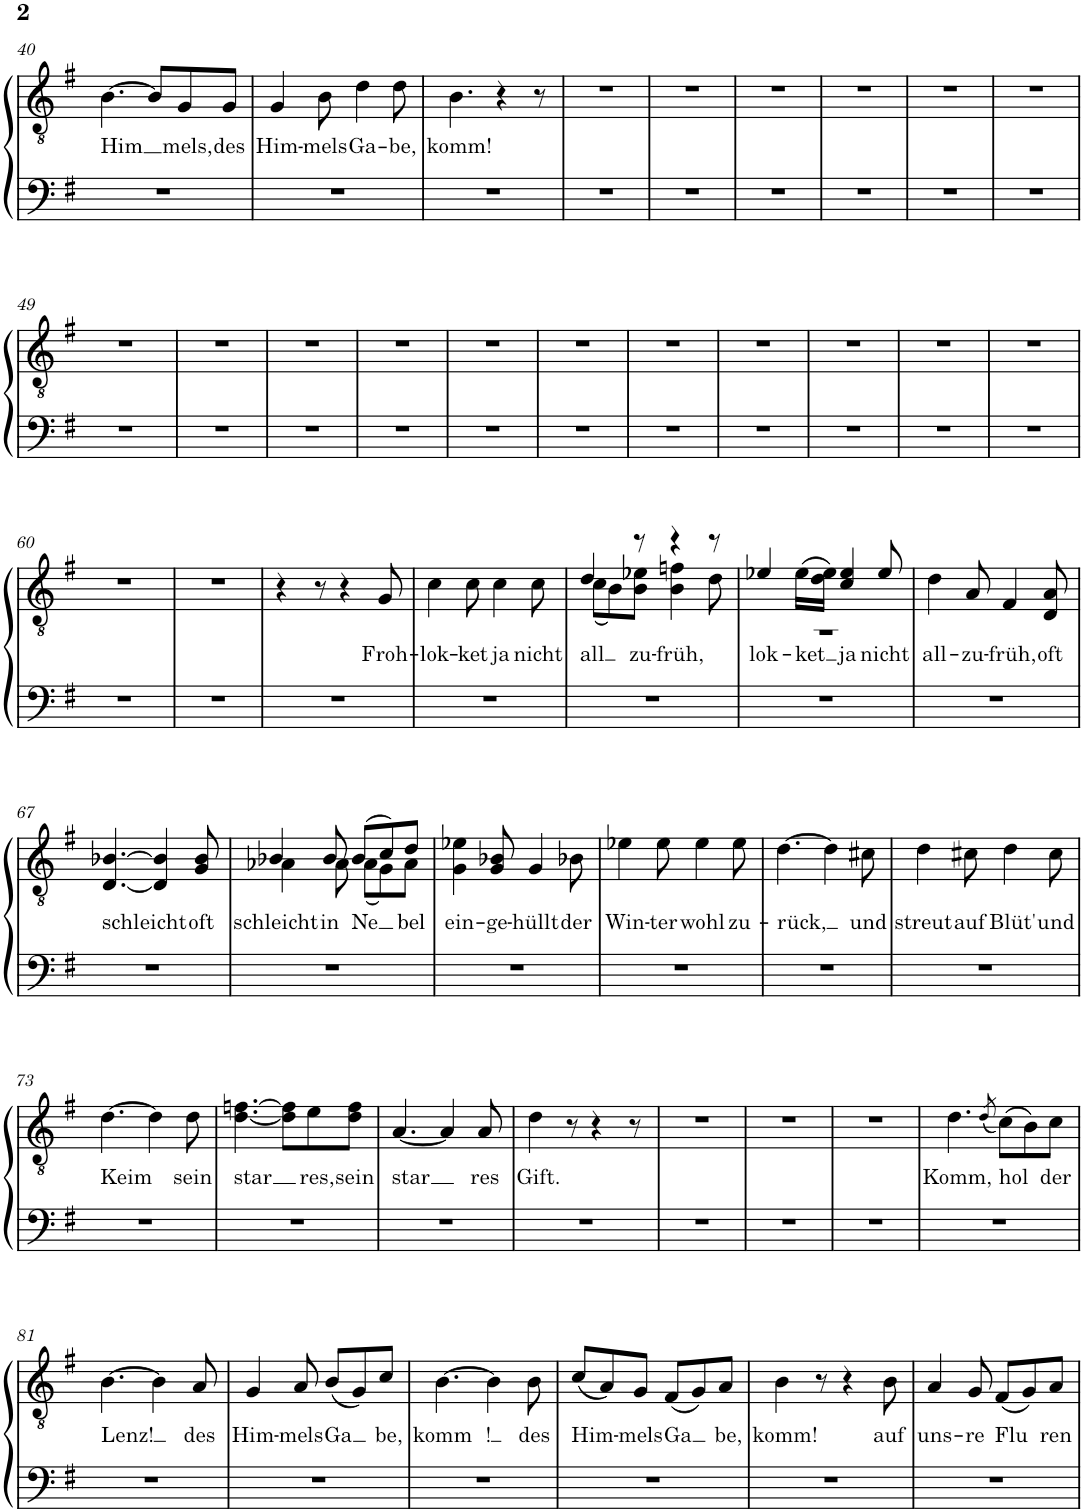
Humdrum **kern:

**kern	**kern	**text
*part1	*part1	*part1
*staff2	*staff1	*staff1
*I"Piano	*	*
*I'Pno.	*	*
!!LO:PB:g=z
*clefF4	*clefGv2	*
*k[f#]	*k[f#]	*
*M6/8	*M6/8	*
=40	=40	=40
!	!	!LO:LY:b
2.r	[4.B\	Him
.	8B/L]	.
!	!	!LO:LY:b
.	8G/	mels,
!	!	!LO:LY:b
.	8G/J	des
=41	=41	=41
!	!	!LO:LY:b
2.r	4G/	Him-
!	!	!LO:LY:b
.	8B\	-mels
!	!	!LO:LY:b
.	4d\	Ga-
!	!	!LO:LY:b
.	8d\	-be,
=42	=42	=42
!	!	!LO:LY:b
2.r	4.B\	komm!
.	4r	.
.	8r	.
=43	=43	=43
2.r	2.r	.
=44	=44	=44
2.r	2.r	.
=45	=45	=45
2.r	2.r	.
=46	=46	=46
2.r	2.r	.
=47	=47	=47
2.r	2.r	.
=48	=48	=48
2.r	2.r	.
!!LO:LB:g=z
=49	=49	=49
2.r	2.r	.
=50	=50	=50
2.r	2.r	.
=51	=51	=51
2.r	2.r	.
=52	=52	=52
2.r	2.r	.
=53	=53	=53
2.r	2.r	.
=54	=54	=54
2.r	2.r	.
=55	=55	=55
2.r	2.r	.
=56	=56	=56
2.r	2.r	.
=57	=57	=57
2.r	2.r	.
=58	=58	=58
2.r	2.r	.
=59	=59	=59
2.r	2.r	.
!!LO:LB:g=z
=60	=60	=60
2.r	2.r	.
=61	=61	=61
2.r	2.r	.
=62	=62	=62
2.r	4r	.
.	8r	.
.	4r	.
!	!	!LO:LY:b
.	8G/	Froh-
=63	=63	=63
!	!	!LO:LY:b
2.r	4c\	-lok-
!	!	!LO:LY:b
.	8c\	-ket
!	!	!LO:LY:b
.	4c\	ja
!	!	!LO:LY:b
.	8c\	nicht
=64	=64	=64
!	!	!LO:LY:b
*	*^	*
2.r	4d/	(8c\L	all
.	.	8B\)	.
!	!	!	!LO:LY:b
.	8r	8B\ 8e-X\J	zu-
!	!	!	!LO:LY:b
.	4r	4B\ 4fn\	-früh,
.	8r	8d\	.
=65	=65	=65	=65
!	!	!	!LO:LY:b
2.r	4e-X/	2.r	lok-
!	!	!	!LO:LY:b
.	(16e-\LL	.	-ket
.	16d\ 16e-\JJ)	.	.
!	!	!	!LO:LY:b
.	4c/ 4e-/	.	ja
!	!	!	!LO:LY:b
.	8e-/	.	nicht
*	*v	*v	*
=66	=66	=66
!	!	!LO:LY:b
2.r	4d\	all-
!	!	!LO:LY:b
.	8A/	-zu-
!	!	!LO:LY:b
.	4F#/	-früh,
!	!	!LO:LY:b
.	8D/ 8A/	oft
!!LO:LB:g=z
=67	=67	=67
!	!	!LO:LY:b
2.r	[4.D/ [4.B-X/	schleicht
.	4D/] 4B-/]	.
!	!	!LO:LY:b
.	8G/ 8B-/	oft
=68	=68	=68
!	!	!LO:LY:b
*	*^	*
2.r	4B-X/	4A-X\	schleicht
!	!	!	!LO:LY:b
.	8B-/	8A-\	in
!	!	!	!LO:LY:b
.	(8B-/L	(8A-\L	Ne
.	8c/)	8G\)	.
!	!	!	!LO:LY:b
.	8d/J	8A-\J	bel
=69	=69	=69	=69
!	!	!	!LO:LY:b
*	*v	*v	*
2.r	4G\ 4e-X\	ein-
!	!	!LO:LY:b
.	8G/ 8B-X/	-ge-
!	!	!LO:LY:b
.	4G/	-hüllt
!	!	!LO:LY:b
.	8B-X\	der
=70	=70	=70
!	!	!LO:LY:b
2.r	4e-X\	Win-
!	!	!LO:LY:b
.	8e-\	-ter
!	!	!LO:LY:b
.	4e-\	wohl
!	!	!LO:LY:b
.	8e-\	zu-
=71	=71	=71
!	!	!LO:LY:b
2.r	[4.d\	-rück,
.	4d\]	.
!	!	!LO:LY:b
.	8c#X\	und
=72	=72	=72
!	!	!LO:LY:b
2.r	4d\	streut
!	!	!LO:LY:b
.	8c#X\	auf
!	!	!LO:LY:b
.	4d\	Blüt'
!	!	!LO:LY:b
.	8c#\	und
!!LO:LB:g=z
=73	=73	=73
!	!	!LO:LY:b
2.r	[4.d\	Keim
.	4d\]	.
!	!	!LO:LY:b
.	8d\	sein
=74	=74	=74
!	!	!LO:LY:b
2.r	[4.d\ [4.fn\	star
.	8d\] 8f\]L	.
!	!	!LO:LY:b
.	8e\	res,
!	!	!LO:LY:b
.	8d\ 8f\J	sein
=75	=75	=75
!	!	!LO:LY:b
2.r	[4.A/	-star
.	4A/]	.
!	!	!LO:LY:b
.	8A/	res
=76	=76	=76
!	!	!LO:LY:b
2.r	4d\	Gift.
.	8r	.
.	4r	.
.	8r	.
=77	=77	=77
2.r	2.r	.
=78	=78	=78
2.r	2.r	.
=79	=79	=79
2.r	2.r	.
=80	=80	=80
!	!	!LO:LY:b
2.r	4.d\	Komm,
.	(8qd/	.
!	!	!LO:LY:b
.	(8c\L)	hol
.	8B\)	.
!	!	!LO:LY:b
.	8c\J	der
!!LO:LB:g=z
=81	=81	=81
!	!	!LO:LY:b
2.r	[4.B\	Lenz!
.	4B\]	.
!	!	!LO:LY:b
.	8A/	des
=82	=82	=82
!	!	!LO:LY:b
2.r	4G/	Him-
!	!	!LO:LY:b
.	8A/	-mels
!	!	!LO:LY:b
.	(8B/L	Ga
.	8G/)	.
!	!	!LO:LY:b
.	8c/J	be,
=83	=83	=83
!	!	!LO:LY:b
2.r	[4.B\	komm
!	!	!LO:LY:b
.	4B\]	\!
!	!	!LO:LY:b
.	8B\	des
=84	=84	=84
!	!	!LO:LY:b
2.r	(8c/L	Him-
.	8A/)	.
!	!	!LO:LY:b
.	8G/J	-mels
!	!	!LO:LY:b
.	(8F#/L	Ga
.	8G/)	.
!	!	!LO:LY:b
.	8A/J	be,
=85	=85	=85
!	!	!LO:LY:b
2.r	4B\	komm!
.	8r	.
.	4r	.
!	!	!LO:LY:b
.	8B\	auf
=86	=86	=86
!	!	!LO:LY:b
2.r	4A/	uns-
!	!	!LO:LY:b
.	8G/	-re
!	!	!LO:LY:b
.	(8F#/L	Flu
.	8G/)	.
!	!	!LO:LY:b
.	8A/J	ren
=	=	=
*-	*-	*-
